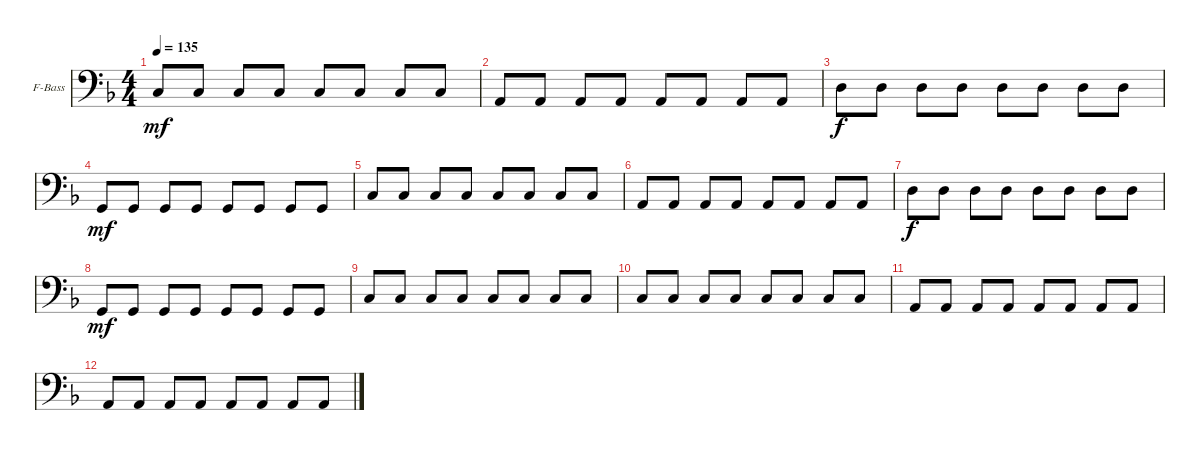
\defaultSystemsLayout 4
\bracketExtendMode groupsimilarinstruments
\firstSystemTrackNameOrientation horizontal
\otherSystemsTrackNameOrientation horizontal
\track ("Fretless Bass" "F-Bass") {instrument fretlessbass}
\staff {score}
\tuning (G2 D2 A1 E1)
\ts (4 4)
\tempo 135
\clef f4
\ks dminor
3.3.8{dy mf} 3.3.8 3.3.8 3.3.8 3.3.8 3.3.8 3.3.8 3.3.8 |
0.3.8 0.3.8 0.3.8 0.3.8 0.3.8 0.3.8 0.3.8 0.3.8 |
5.3.8{dy f} 5.3.8 5.3.8 5.3.8 5.3.8 5.3.8 5.3.8 5.3.8 |
3.4.8{dy mf} 3.4.8 3.4.8 3.4.8 3.4.8 3.4.8 3.4.8 3.4.8 |
3.3.8 3.3.8 3.3.8 3.3.8 3.3.8 3.3.8 3.3.8 3.3.8 |
0.3.8 0.3.8 0.3.8 0.3.8 0.3.8 0.3.8 0.3.8 0.3.8 |
5.3.8{dy f} 5.3.8 5.3.8 5.3.8 5.3.8 5.3.8 5.3.8 5.3.8 |
3.4.8{dy mf} 3.4.8 3.4.8 3.4.8 3.4.8 3.4.8 3.4.8 3.4.8 |
3.3.8 3.3.8 3.3.8 3.3.8 3.3.8 3.3.8 3.3.8 3.3.8 |
3.3.8 3.3.8 3.3.8 3.3.8 3.3.8 3.3.8 3.3.8 3.3.8 |
0.3.8 0.3.8 0.3.8 0.3.8 0.3.8 0.3.8 0.3.8 0.3.8 |
0.3.8 0.3.8 0.3.8 0.3.8 0.3.8 0.3.8 0.3.8 0.3.8
